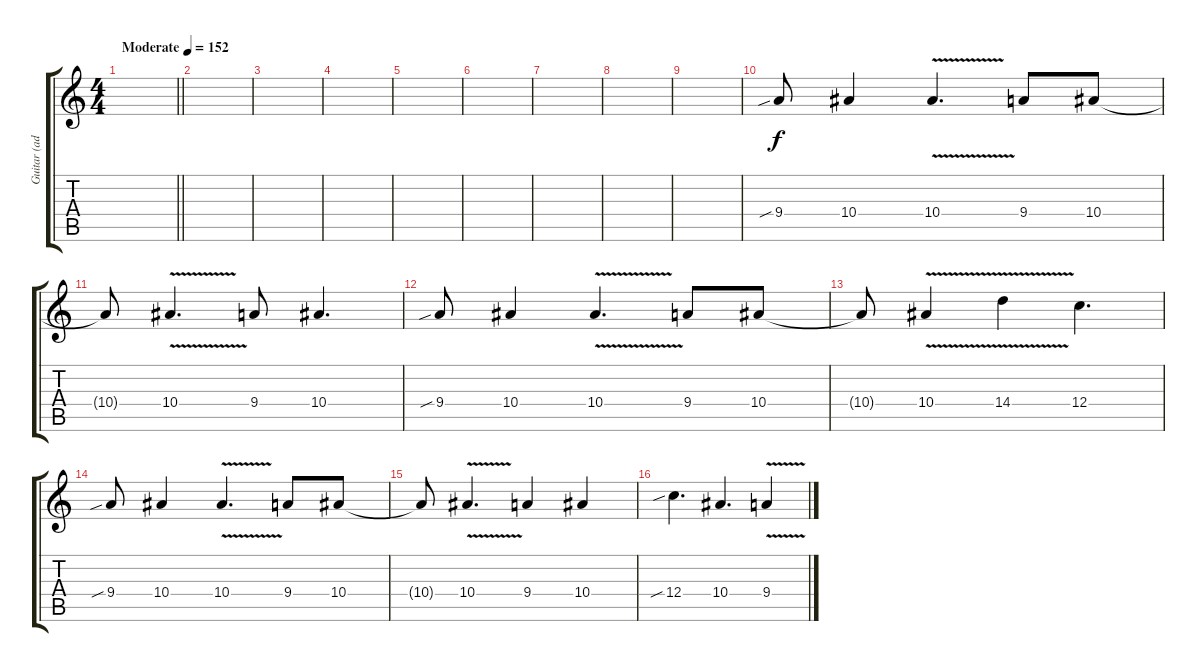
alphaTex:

\track ("Guitar (add.)" "Guitar (ad") {instrument overdrivenguitar}
\staff {score tabs}
\tuning (D4 A3 F3 C3 G2 C2) {hide}
\ts (4 4)
\tempo (152 "Moderate")
\clef g2
\barLineRight lightlight
\ks c
|
\section ("" " ")
|
|
|
|
|
|
|
|
9.4{sib}.8 10.4.4 10.4{v}.4{d} 9.4.8 10.4.8 |
10.4{t}.8 10.4{v}.4{d} 9.4.8 10.4.4{d} |
9.4{sib}.8 10.4.4 10.4{v}.4{d} 9.4.8 10.4.8 |
10.4{t}.8 10.4{v}.4 14.4{v}.4 12.4.4{d} |
9.4{sib}.8 10.4.4 10.4{v}.4{d} 9.4.8 10.4.8 |
10.4{t}.8 10.4{v}.4{d} 9.4.4 10.4.4 |
12.4{sib}.4{d} 10.4.4{d} 9.4{v}.4
